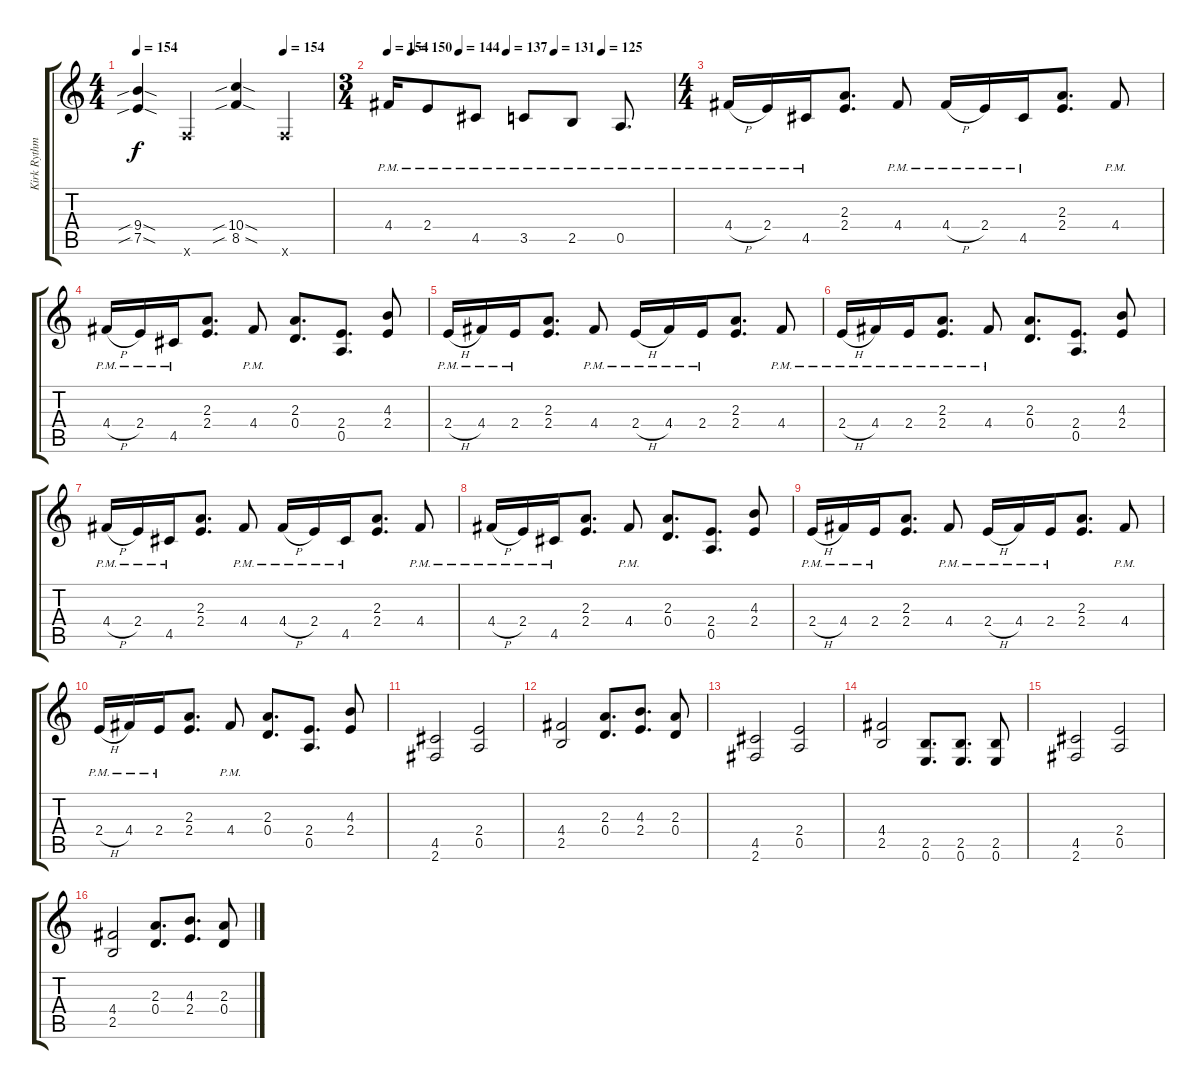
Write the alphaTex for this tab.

\track ("Kirk Rythm" "Kirk Rythm") {instrument distortionguitar}
\staff {score tabs}
\tuning (E4 B3 G3 D3 A2 E2) {hide}
\ts (4 4)
\tempo 154
\tempo (154 0.75)
\clef g2
\ks c
(9.4{sib sod} 7.5{sib sod}).4{dy f} 1.6{x}.4 (10.4{sib sod} 8.5{sib sod}).4 1.6{x}.4 |
\ts (3 4)
\tempo 154
\tempo (150 0.08333333333333333)
\tempo (144 0.25)
\tempo (137 0.4166666666666667)
\tempo (131 0.5833333333333334)
\tempo (125 0.75)
4.4{pm}.16 2.4{pm}.8 4.5{pm}.8 3.5{pm}.8 2.5{pm}.8 0.5{pm}.8{d} |
\ts (4 4)
4.4{h pm}.16 2.4{pm}.16 4.5{pm}.16 (2.3 2.4).8{d} 4.4{pm}.8 4.4{h pm}.16 2.4{pm}.16 4.5{pm}.16 (2.3 2.4).8{d} 4.4{pm}.8 |
4.4{h pm}.16 2.4{pm}.16 4.5{pm}.16 (2.3 2.4).8{d} 4.4{pm}.8 (2.3 0.4).8{d} (2.4 0.5).8{d} (4.3 2.4).8 |
2.4{h pm}.16 4.4{pm}.16 2.4{pm}.16 (2.3 2.4).8{d} 4.4{pm}.8 2.4{h pm}.16 4.4{pm}.16 2.4{pm}.16 (2.3 2.4).8{d} 4.4{pm}.8 |
2.4{h pm}.16 4.4{pm}.16 2.4{pm}.16 (2.3{pm} 2.4{pm}).8{d} 4.4{pm}.8 (2.3 0.4).8{d} (2.4 0.5).8{d} (4.3 2.4).8 |
4.4{h pm}.16 2.4{pm}.16 4.5{pm}.16 (2.3 2.4).8{d} 4.4{pm}.8 4.4{h pm}.16 2.4{pm}.16 4.5{pm}.16 (2.3 2.4).8{d} 4.4{pm}.8 |
4.4{h pm}.16 2.4{pm}.16 4.5{pm}.16 (2.3 2.4).8{d} 4.4{pm}.8 (2.3 0.4).8{d} (2.4 0.5).8{d} (4.3 2.4).8 |
2.4{h pm}.16 4.4{pm}.16 2.4{pm}.16 (2.3 2.4).8{d} 4.4{pm}.8 2.4{h pm}.16 4.4{pm}.16 2.4{pm}.16 (2.3 2.4).8{d} 4.4{pm}.8 |
2.4{h pm}.16 4.4{pm}.16 2.4{pm}.16 (2.3 2.4).8{d} 4.4{pm}.8 (2.3 0.4).8{d} (2.4 0.5).8{d} (4.3 2.4).8 |
(4.5 2.6).2 (2.4 0.5).2 |
(4.4 2.5).2 (2.3 0.4).8{d} (4.3 2.4).8{d} (2.3 0.4).8 |
(4.5 2.6).2 (2.4 0.5).2 |
(4.4 2.5).2 (2.5 0.6).8{d} (2.5 0.6).8{d} (2.5 0.6).8 |
(4.5 2.6).2 (2.4 0.5).2 |
(4.4 2.5).2 (2.3 0.4).8{d} (4.3 2.4).8{d} (2.3 0.4).8
